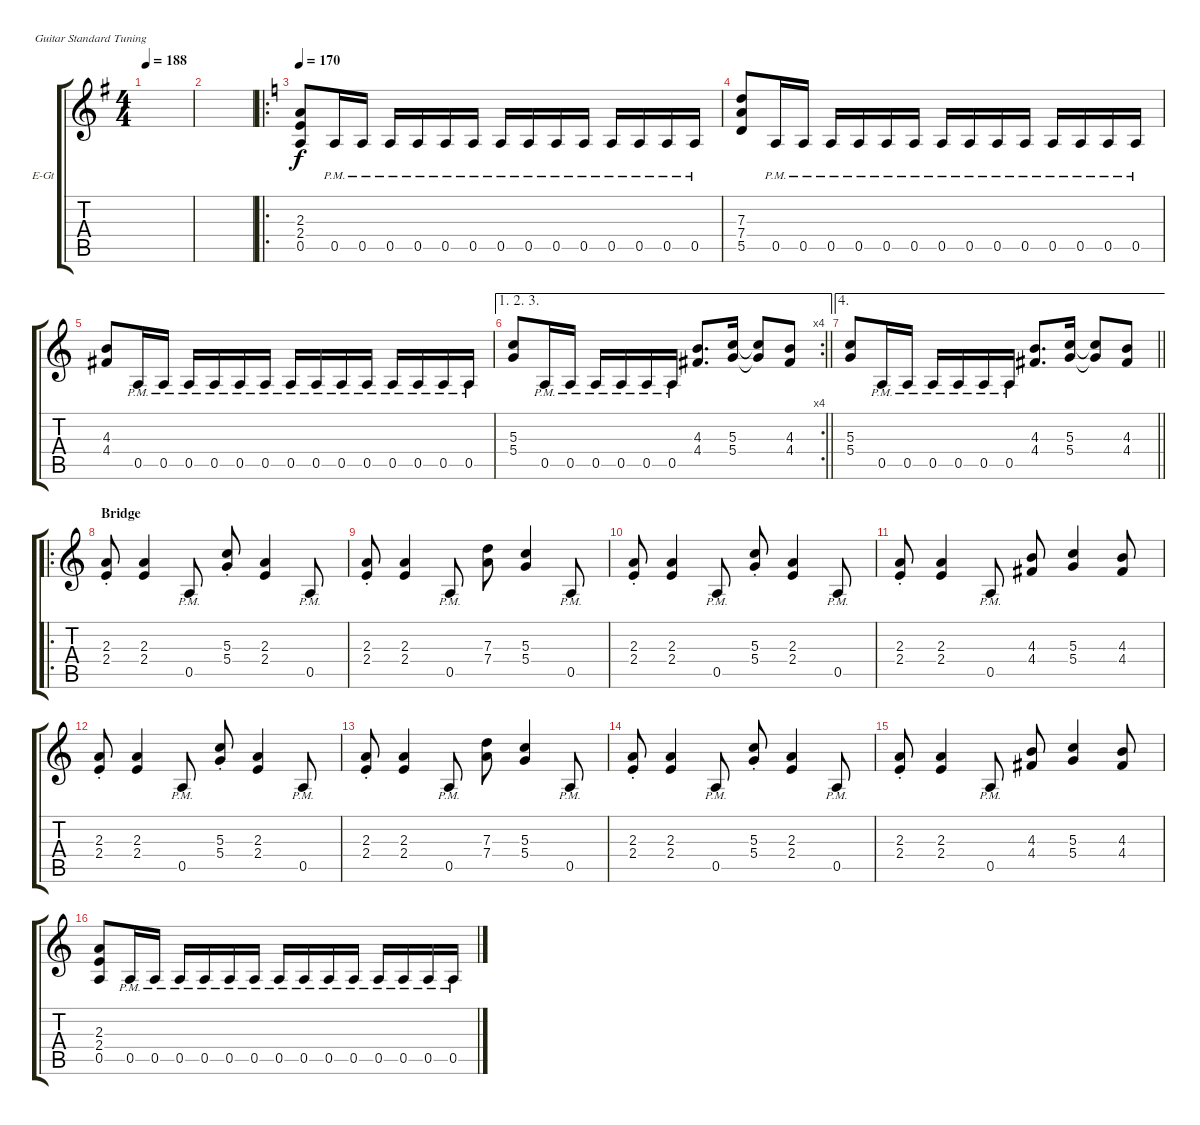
\bracketExtendMode groupsimilarinstruments
\firstSystemTrackNameOrientation horizontal
\otherSystemsTrackNameOrientation horizontal
\track ("James Hetfield" "E-Gt") {instrument distortionguitar}
\staff {score tabs}
\tuning (E4 B3 G3 D3 A2 E2)
\ts (4 4)
\tempo 188
\clef g2
\ks g
|
|
\ro
\tempo 170
\ks c
(2.3 2.4 0.5).8 0.5{pm}.16 0.5{pm}.16 0.5{pm}.16 0.5{pm}.16 0.5{pm}.16 0.5{pm}.16 0.5{pm}.16 0.5{pm}.16 0.5{pm}.16 0.5{pm}.16 0.5{pm}.16 0.5{pm}.16 0.5{pm}.16 0.5{pm}.16 |
(7.3 7.4 5.5).8 0.5{pm}.16 0.5{pm}.16 0.5{pm}.16 0.5{pm}.16 0.5{pm}.16 0.5{pm}.16 0.5{pm}.16 0.5{pm}.16 0.5{pm}.16 0.5{pm}.16 0.5{pm}.16 0.5{pm}.16 0.5{pm}.16 0.5{pm}.16 |
(4.3 4.4).8 0.5{pm}.16 0.5{pm}.16 0.5{pm}.16 0.5{pm}.16 0.5{pm}.16 0.5{pm}.16 0.5{pm}.16 0.5{pm}.16 0.5{pm}.16 0.5{pm}.16 0.5{pm}.16 0.5{pm}.16 0.5{pm}.16 0.5{pm}.16 |
\ae (1 2 3)
\rc 4
\barLineRight lightlight
(5.3 5.4).8 0.5{pm}.16 0.5{pm}.16 0.5{pm}.16 0.5{pm}.16 0.5{pm}.16 0.5{pm}.16 (4.3 4.4).8{d} (5.3 5.4).16 (5.3{t} 5.4{t}).8 (4.3 4.4).8 |
\ae 4
\barLineRight lightlight
(5.3 5.4).8 0.5{pm}.16 0.5{pm}.16 0.5{pm}.16 0.5{pm}.16 0.5{pm}.16 0.5{pm}.16 (4.3 4.4).8{d} (5.3 5.4).16 (5.3{t} 5.4{t}).8 (4.3 4.4).8 |
\ro
\section ("" "Bridge")
(2.3{st} 2.4{st}).8 (2.3 2.4).4 0.5{pm}.8 (5.3{st} 5.4{st}).8 (2.3 2.4).4 0.5{pm}.8 |
(2.3{st} 2.4{st}).8 (2.3 2.4).4 0.5{pm}.8 (7.3 7.4).8 (5.3 5.4).4 0.5{pm}.8 |
(2.3{st} 2.4{st}).8 (2.3 2.4).4 0.5{pm}.8 (5.3{st} 5.4{st}).8 (2.3 2.4).4 0.5{pm}.8 |
(2.3{st} 2.4{st}).8 (2.3 2.4).4 0.5{pm}.8 (4.3 4.4).8 (5.3 5.4).4 (4.3 4.4).8 |
(2.3{st} 2.4{st}).8 (2.3 2.4).4 0.5{pm}.8 (5.3{st} 5.4{st}).8 (2.3 2.4).4 0.5{pm}.8 |
(2.3{st} 2.4{st}).8 (2.3 2.4).4 0.5{pm}.8 (7.3 7.4).8 (5.3 5.4).4 0.5{pm}.8 |
(2.3{st} 2.4{st}).8 (2.3 2.4).4 0.5{pm}.8 (5.3{st} 5.4{st}).8 (2.3 2.4).4 0.5{pm}.8 |
(2.3{st} 2.4{st}).8 (2.3 2.4).4 0.5{pm}.8 (4.3 4.4).8 (5.3 5.4).4 (4.3 4.4).8 |
(2.3 2.4 0.5).8 0.5{pm}.16 0.5{pm}.16 0.5{pm}.16 0.5{pm}.16 0.5{pm}.16 0.5{pm}.16 0.5{pm}.16 0.5{pm}.16 0.5{pm}.16 0.5{pm}.16 0.5{pm}.16 0.5{pm}.16 0.5{pm}.16 0.5{pm}.16
